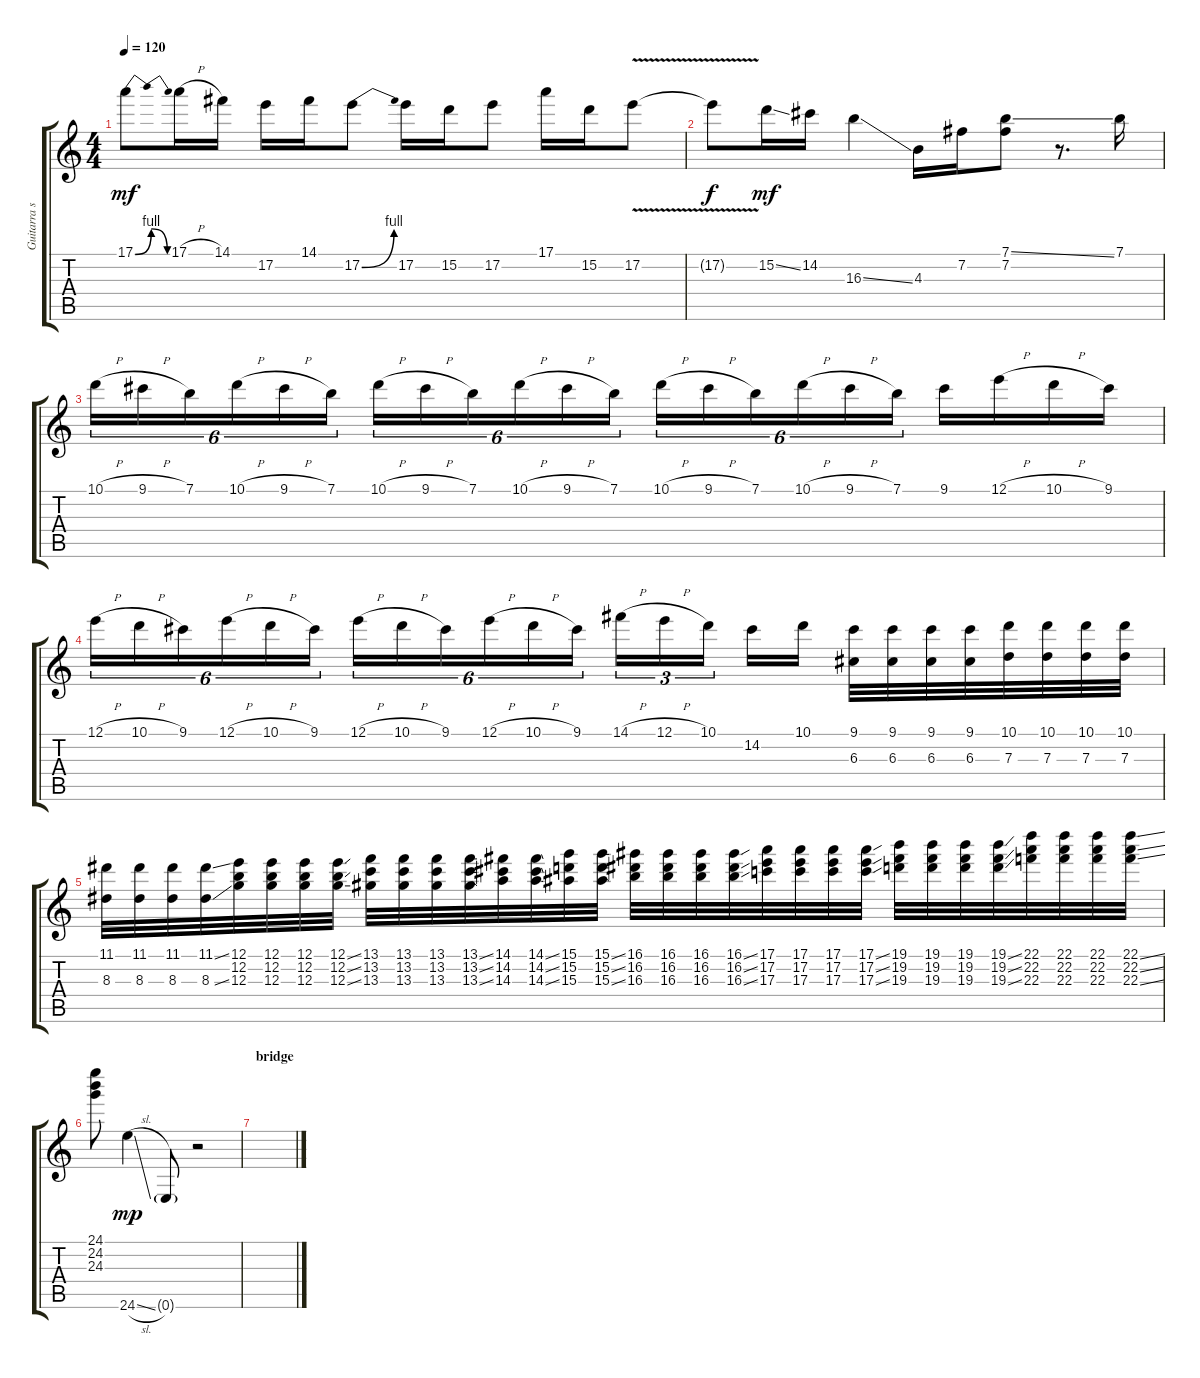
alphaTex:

\track ("Guitarra solista" "Guitarra s") {instrument distortionguitar}
\staff {score tabs}
\tuning (E4 B3 G3 D3 A2 E2) {hide}
\ts (4 4)
\tempo 120
\clef g2
\ks c
17.1{be (bendrelease 0 0 15 4 30 4 60 0)}.8{dy mf} 17.1{h}.16 14.1.16 17.2.16 14.1.16 17.2{be (bend 0 0 60 4)}.8 17.2.16 15.2.16 17.2.8 17.1.16 15.2.16 17.2{v}.8 |
17.2{t}.8{dy f} 15.2{ss}.16{dy mf} 14.2.16 16.3{ss}.4 4.3.16 7.2.16 (7.1{ss} 7.2).8 r.8{d} 7.1.16 |
10.1{h}.16{tu (6 4)} 9.1{h}.16{tu (6 4)} 7.1.16{tu (6 4)} 10.1{h}.16{tu (6 4)} 9.1{h}.16{tu (6 4)} 7.1.16{tu (6 4)} 10.1{h}.16{tu (6 4)} 9.1{h}.16{tu (6 4)} 7.1.16{tu (6 4)} 10.1{h}.16{tu (6 4)} 9.1{h}.16{tu (6 4)} 7.1.16{tu (6 4)} 10.1{h}.16{tu (6 4)} 9.1{h}.16{tu (6 4)} 7.1.16{tu (6 4)} 10.1{h}.16{tu (6 4)} 9.1{h}.16{tu (6 4)} 7.1.16{tu (6 4)} 9.1.16 12.1{h}.16 10.1{h}.16 9.1.16 |
12.1{h}.16{tu (6 4)} 10.1{h}.16{tu (6 4)} 9.1.16{tu (6 4)} 12.1{h}.16{tu (6 4)} 10.1{h}.16{tu (6 4)} 9.1.16{tu (6 4)} 12.1{h}.16{tu (6 4)} 10.1{h}.16{tu (6 4)} 9.1.16{tu (6 4)} 12.1{h}.16{tu (6 4)} 10.1{h}.16{tu (6 4)} 9.1.16{tu (6 4)} 14.1{h}.16{tu (3 2)} 12.1{h}.16{tu (3 2)} 10.1.16{tu (3 2)} 14.2.16 10.1.16 (9.1 6.3).32 (9.1 6.3).32 (9.1 6.3).32 (9.1 6.3).32 (10.1 7.3).32 (10.1 7.3).32 (10.1 7.3).32 (10.1 7.3).32 |
(11.1 8.3).32 (11.1 8.3).32 (11.1 8.3).32 (11.1{ss} 8.3{ss}).32 (12.1 12.2 12.3).32 (12.1 12.2 12.3).32 (12.1 12.2 12.3).32 (12.1{ss} 12.2{ss} 12.3{ss}).32 (13.1 13.2 13.3).32 (13.1 13.2 13.3).32 (13.1 13.2 13.3).32 (13.1{ss} 13.2{ss} 13.3{ss}).32 (14.1 14.2 14.3).32 (14.1{ss} 14.2{ss} 14.3{ss}).32 (15.1 15.2 15.3).32 (15.1{ss} 15.2{ss} 15.3{ss}).32 (16.1 16.2 16.3).32 (16.1 16.2 16.3).32 (16.1 16.2 16.3).32 (16.1{ss} 16.2{ss} 16.3{ss}).32 (17.1 17.2 17.3).32 (17.1 17.2 17.3).32 (17.1 17.2 17.3).32 (17.1{ss} 17.2{ss} 17.3{ss}).32 (19.1 19.2 19.3).32 (19.1 19.2 19.3).32 (19.1 19.2 19.3).32 (19.1{ss} 19.2{ss} 19.3{ss}).32 (22.1 22.2 22.3).32 (22.1 22.2 22.3).32 (22.1 22.2 22.3).32 (22.1{ss} 22.2{ss} 22.3{ss}).32 |
(24.1 24.2 24.3).8 24.6{sl}.4{dy mp} 0.6{g}.8 r.2 |
\section ("" "bridge")
